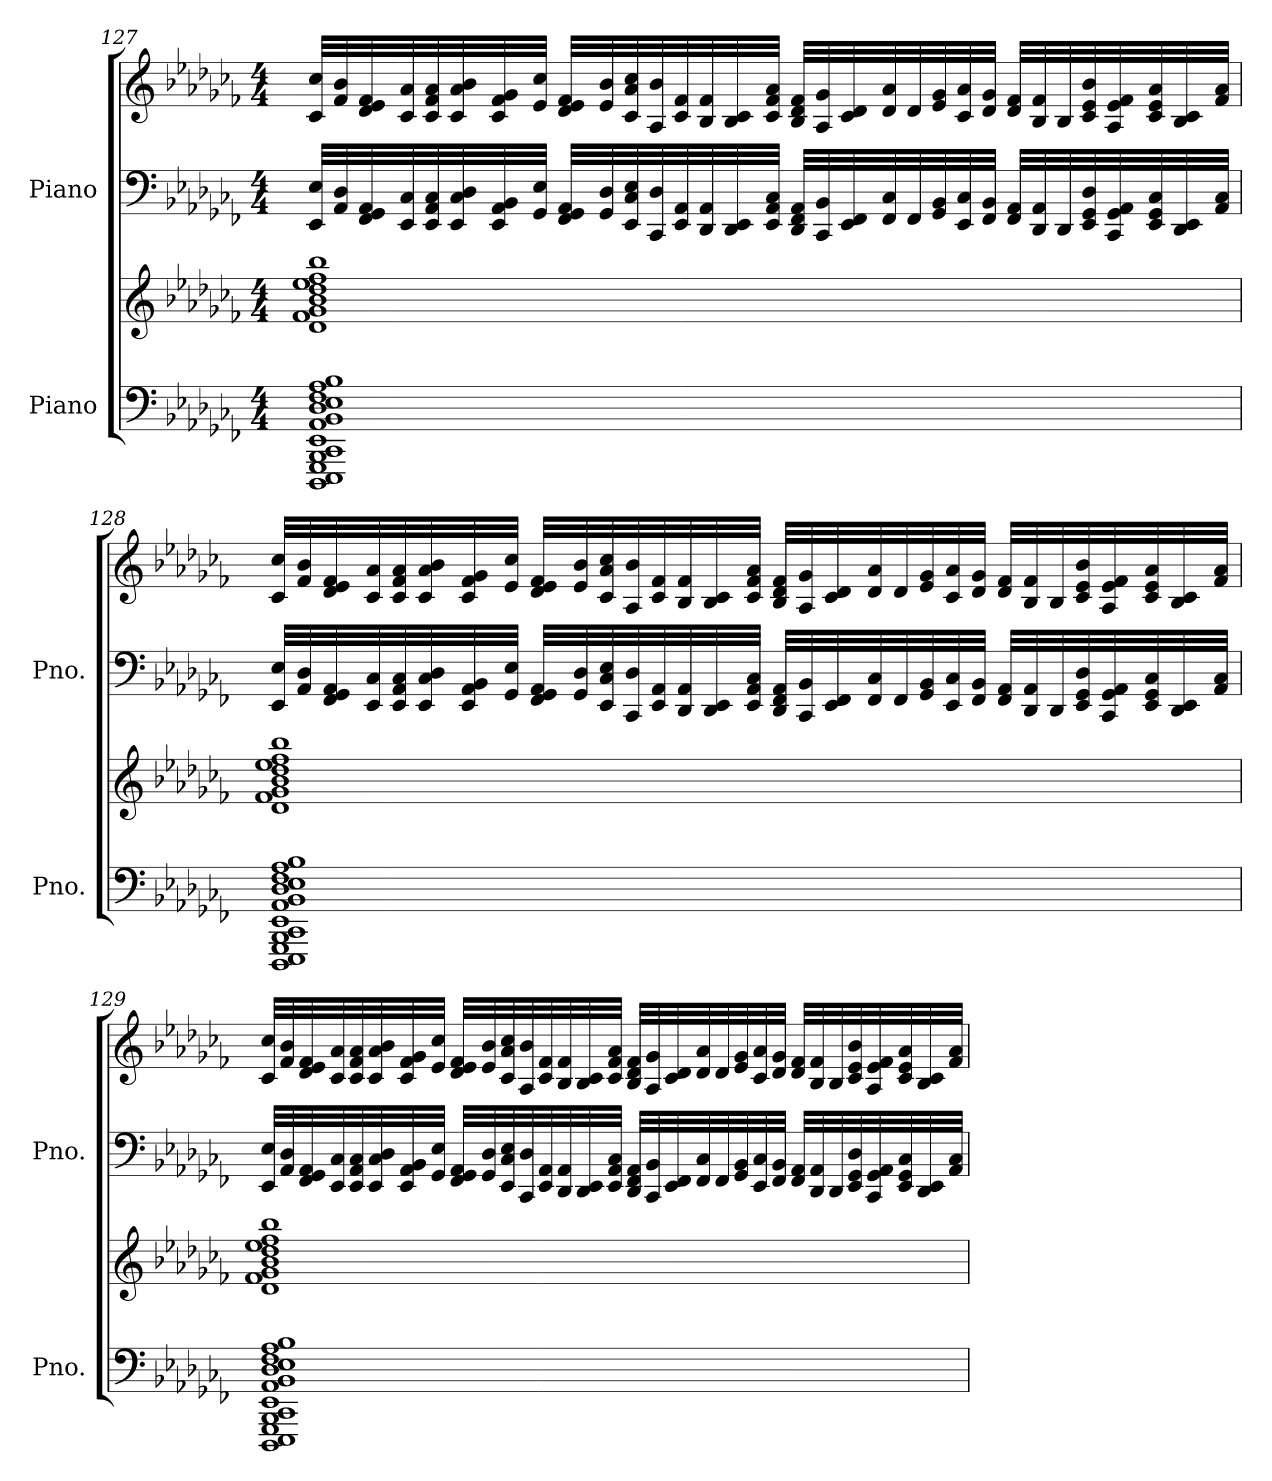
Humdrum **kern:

**kern	**kern	**kern	**kern
*part2	*part2	*part1	*part1
*staff4	*staff3	*staff2	*staff1
*I"Piano	*	*I"Piano	*
*I'Pno.	*	*I'Pno.	*
!!LO:LB:g=z
*clefF4	*clefG2	*clefF4	*clefG2
*ITrd14c24	*ITrd14c24	*ITrd-21c-36	*ITrd-21c-36
*k[b-e-a-d-g-c-f-]	*k[b-e-a-d-g-c-f-]	*k[b-e-a-d-g-c-f-]	*k[b-e-a-d-g-c-f-]
*M4/4	*M4/4	*M4/4	*M4/4
=127	=127	=127	=127
1DDDDD- 1EEEEE- 1GGGGG- 1BBBBB- 1CCCC- 1EEEE- 1AAAA- 1BBBB- 1DDD- 1EEE- 1FFF- 1AAA- 1BBB-	1DD- 1FF- 1GG- 1BB- 1D- 1E- 1F- 1B-	32ee-/ 32eee-/LLL	32cccc-/ 32ccccc-/LLL
.	.	32aa-/ 32ddd-/	32ffff-/ 32bbbb-/
.	.	32ff-/ 32gg-/ 32aa-/	32dddd-/ 32eeee-/ 32ffff-/
.	.	32ee-/ 32ccc-/	32cccc-/ 32aaaa-/
.	.	32ee-/ 32aa-/ 32ccc-/	32cccc-/ 32ffff-/ 32aaaa-/
.	.	32ee-/ 32ccc-/ 32ddd-/	32cccc-/ 32aaaa-/ 32bbbb-/
.	.	32ee-/ 32aa-/ 32bb-/	32cccc-/ 32ffff-/ 32gggg-/
.	.	32gg-/ 32eee-/JJJ	32eeee-/ 32ccccc-/JJJ
.	.	32ff-/ 32gg-/ 32aa-/LLL	32dddd-/ 32eeee-/ 32ffff-/LLL
.	.	32gg-/ 32ddd-/	32eeee-/ 32bbbb-/
.	.	32ee-/ 32ccc-/ 32eee-/	32cccc-/ 32aaaa-/ 32ccccc-/
.	.	32cc-/ 32ddd-/	32aaa-/ 32bbbb-/
.	.	32ee-/ 32aa-/	32cccc-/ 32ffff-/
.	.	32dd-/ 32aa-/	32bbb-/ 32ffff-/
.	.	32dd-/ 32ee-/	32bbb-/ 32cccc-/
.	.	32ee-/ 32aa-/ 32ccc-/JJJ	32cccc-/ 32ffff-/ 32aaaa-/JJJ
.	.	32dd-/ 32ff-/ 32aa-/LLL	32bbb-/ 32dddd-/ 32ffff-/LLL
.	.	32cc-/ 32bb-/	32aaa-/ 32gggg-/
.	.	32ee-/ 32ff-/	32cccc-/ 32dddd-/
.	.	32ff-/ 32ccc-/	32dddd-/ 32aaaa-/
.	.	32ff-/	32dddd-/
.	.	32gg-/ 32bb-/	32eeee-/ 32gggg-/
.	.	32ee-/ 32ccc-/	32cccc-/ 32aaaa-/
.	.	32ff-/ 32bb-/JJJ	32dddd-/ 32gggg-/JJJ
.	.	32ff-/ 32aa-/LLL	32dddd-/ 32ffff-/LLL
.	.	32dd-/ 32aa-/	32bbb-/ 32ffff-/
.	.	32dd-/	32bbb-/
.	.	32ee-/ 32gg-/ 32ddd-/	32cccc-/ 32eeee-/ 32bbbb-/
.	.	32cc-/ 32gg-/ 32aa-/	32aaa-/ 32eeee-/ 32ffff-/
.	.	32ee-/ 32gg-/ 32ccc-/	32cccc-/ 32eeee-/ 32aaaa-/
.	.	32dd-/ 32ee-/	32bbb-/ 32cccc-/
.	.	32aa-/ 32ccc-/JJJ	32ffff-/ 32aaaa-/JJJ
!!LO:LB:g=z
=128	=128	=128	=128
1DDDDD- 1EEEEE- 1GGGGG- 1BBBBB- 1CCCC- 1EEEE- 1AAAA- 1BBBB- 1DDD- 1EEE- 1FFF- 1AAA- 1BBB-	1DD- 1FF- 1GG- 1BB- 1D- 1E- 1F- 1B-	32ee-/ 32eee-/LLL	32cccc-/ 32ccccc-/LLL
.	.	32aa-/ 32ddd-/	32ffff-/ 32bbbb-/
.	.	32ff-/ 32gg-/ 32aa-/	32dddd-/ 32eeee-/ 32ffff-/
.	.	32ee-/ 32ccc-/	32cccc-/ 32aaaa-/
.	.	32ee-/ 32aa-/ 32ccc-/	32cccc-/ 32ffff-/ 32aaaa-/
.	.	32ee-/ 32ccc-/ 32ddd-/	32cccc-/ 32aaaa-/ 32bbbb-/
.	.	32ee-/ 32aa-/ 32bb-/	32cccc-/ 32ffff-/ 32gggg-/
.	.	32gg-/ 32eee-/JJJ	32eeee-/ 32ccccc-/JJJ
.	.	32ff-/ 32gg-/ 32aa-/LLL	32dddd-/ 32eeee-/ 32ffff-/LLL
.	.	32gg-/ 32ddd-/	32eeee-/ 32bbbb-/
.	.	32ee-/ 32ccc-/ 32eee-/	32cccc-/ 32aaaa-/ 32ccccc-/
.	.	32cc-/ 32ddd-/	32aaa-/ 32bbbb-/
.	.	32ee-/ 32aa-/	32cccc-/ 32ffff-/
.	.	32dd-/ 32aa-/	32bbb-/ 32ffff-/
.	.	32dd-/ 32ee-/	32bbb-/ 32cccc-/
.	.	32ee-/ 32aa-/ 32ccc-/JJJ	32cccc-/ 32ffff-/ 32aaaa-/JJJ
.	.	32dd-/ 32ff-/ 32aa-/LLL	32bbb-/ 32dddd-/ 32ffff-/LLL
.	.	32cc-/ 32bb-/	32aaa-/ 32gggg-/
.	.	32ee-/ 32ff-/	32cccc-/ 32dddd-/
.	.	32ff-/ 32ccc-/	32dddd-/ 32aaaa-/
.	.	32ff-/	32dddd-/
.	.	32gg-/ 32bb-/	32eeee-/ 32gggg-/
.	.	32ee-/ 32ccc-/	32cccc-/ 32aaaa-/
.	.	32ff-/ 32bb-/JJJ	32dddd-/ 32gggg-/JJJ
.	.	32ff-/ 32aa-/LLL	32dddd-/ 32ffff-/LLL
.	.	32dd-/ 32aa-/	32bbb-/ 32ffff-/
.	.	32dd-/	32bbb-/
.	.	32ee-/ 32gg-/ 32ddd-/	32cccc-/ 32eeee-/ 32bbbb-/
.	.	32cc-/ 32gg-/ 32aa-/	32aaa-/ 32eeee-/ 32ffff-/
.	.	32ee-/ 32gg-/ 32ccc-/	32cccc-/ 32eeee-/ 32aaaa-/
.	.	32dd-/ 32ee-/	32bbb-/ 32cccc-/
.	.	32aa-/ 32ccc-/JJJ	32ffff-/ 32aaaa-/JJJ
!!LO:PB:g=z
=129	=129	=129	=129
1DDDDD- 1EEEEE- 1GGGGG- 1BBBBB- 1CCCC- 1EEEE- 1AAAA- 1BBBB- 1DDD- 1EEE- 1FFF- 1AAA- 1BBB-	1DD- 1FF- 1GG- 1BB- 1D- 1E- 1F- 1B-	32ee-/ 32eee-/LLL	32cccc-/ 32ccccc-/LLL
.	.	32aa-/ 32ddd-/	32ffff-/ 32bbbb-/
.	.	32ff-/ 32gg-/ 32aa-/	32dddd-/ 32eeee-/ 32ffff-/
.	.	32ee-/ 32ccc-/	32cccc-/ 32aaaa-/
.	.	32ee-/ 32aa-/ 32ccc-/	32cccc-/ 32ffff-/ 32aaaa-/
.	.	32ee-/ 32ccc-/ 32ddd-/	32cccc-/ 32aaaa-/ 32bbbb-/
.	.	32ee-/ 32aa-/ 32bb-/	32cccc-/ 32ffff-/ 32gggg-/
.	.	32gg-/ 32eee-/JJJ	32eeee-/ 32ccccc-/JJJ
.	.	32ff-/ 32gg-/ 32aa-/LLL	32dddd-/ 32eeee-/ 32ffff-/LLL
.	.	32gg-/ 32ddd-/	32eeee-/ 32bbbb-/
.	.	32ee-/ 32ccc-/ 32eee-/	32cccc-/ 32aaaa-/ 32ccccc-/
.	.	32cc-/ 32ddd-/	32aaa-/ 32bbbb-/
.	.	32ee-/ 32aa-/	32cccc-/ 32ffff-/
.	.	32dd-/ 32aa-/	32bbb-/ 32ffff-/
.	.	32dd-/ 32ee-/	32bbb-/ 32cccc-/
.	.	32ee-/ 32aa-/ 32ccc-/JJJ	32cccc-/ 32ffff-/ 32aaaa-/JJJ
.	.	32dd-/ 32ff-/ 32aa-/LLL	32bbb-/ 32dddd-/ 32ffff-/LLL
.	.	32cc-/ 32bb-/	32aaa-/ 32gggg-/
.	.	32ee-/ 32ff-/	32cccc-/ 32dddd-/
.	.	32ff-/ 32ccc-/	32dddd-/ 32aaaa-/
.	.	32ff-/	32dddd-/
.	.	32gg-/ 32bb-/	32eeee-/ 32gggg-/
.	.	32ee-/ 32ccc-/	32cccc-/ 32aaaa-/
.	.	32ff-/ 32bb-/JJJ	32dddd-/ 32gggg-/JJJ
.	.	32ff-/ 32aa-/LLL	32dddd-/ 32ffff-/LLL
.	.	32dd-/ 32aa-/	32bbb-/ 32ffff-/
.	.	32dd-/	32bbb-/
.	.	32ee-/ 32gg-/ 32ddd-/	32cccc-/ 32eeee-/ 32bbbb-/
.	.	32cc-/ 32gg-/ 32aa-/	32aaa-/ 32eeee-/ 32ffff-/
.	.	32ee-/ 32gg-/ 32ccc-/	32cccc-/ 32eeee-/ 32aaaa-/
.	.	32dd-/ 32ee-/	32bbb-/ 32cccc-/
.	.	32aa-/ 32ccc-/JJJ	32ffff-/ 32aaaa-/JJJ
=	=	=	=
*-	*-	*-	*-
